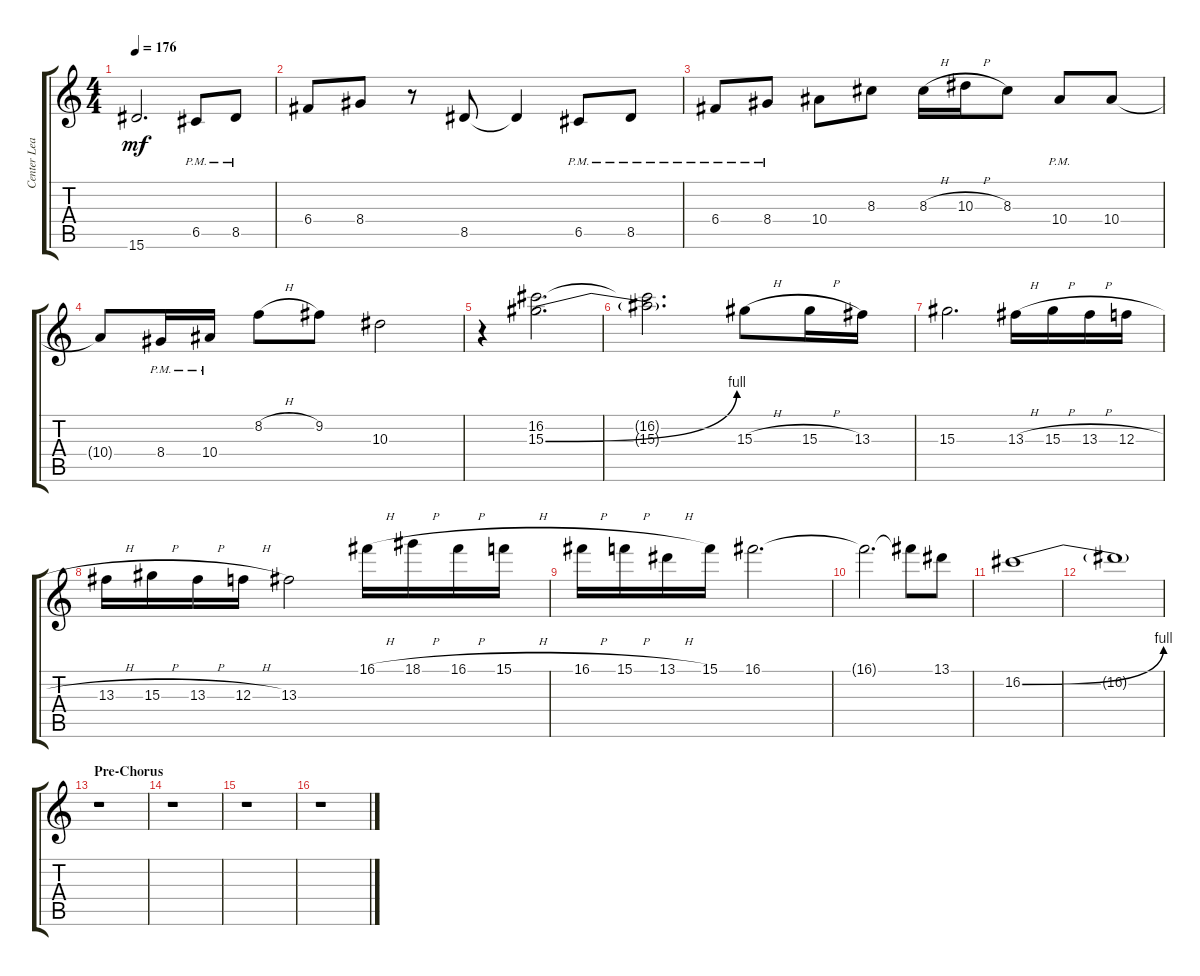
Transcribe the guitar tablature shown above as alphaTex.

\track ("Center Lead 1" "Center Lea") {instrument overdrivenguitar}
\staff {score tabs}
\tuning (D4 A3 F3 C3 G2 C2) {hide}
\ts (4 4)
\tempo 176
\clef g2
\ks aminor
15.6.2{d dy mf} 6.5{pm}.8 8.5{pm}.8 |
6.4.8 8.4.8 r.8 8.5.8 8.5{t}.4 6.5{pm}.8 8.5{pm}.8 |
6.4{pm}.8 8.4{pm}.8 10.4.8 8.3.8 8.3{h}.16 10.3{h}.16 8.3.8 10.4{pm}.8 10.4.8 |
10.4{t}.8 8.4{pm}.16 10.4{pm}.16 8.2{h}.8 9.2.8 10.3.2 |
r.4 (16.2 15.3{be (bend 0 0 60 4)}).2{d} |
(16.2{t} 15.3{t}).2{d} 15.3{h}.8 15.3{h}.16 13.3.16 |
15.3.2{d} 13.3{h}.16 15.3{h}.16 13.3{h}.16 12.3{h}.16 |
13.3{h}.16 15.3{h}.16 13.3{h}.16 12.3{h}.16 13.3.2 16.1{h}.16 18.1{h}.16 16.1{h}.16 15.1{h}.16 |
16.1{h}.16 15.1{h}.16 13.1{h}.16 15.1.16 16.1.2{d} |
16.1{t}.2{d} 16.1{t}.8 13.1.8 |
16.2{be (bend 0 0 60 4)}.1 |
16.2{t}.1 |
\section ("" "Pre-Chorus")
r.1 |
r.1 |
r.1 |
r.1
